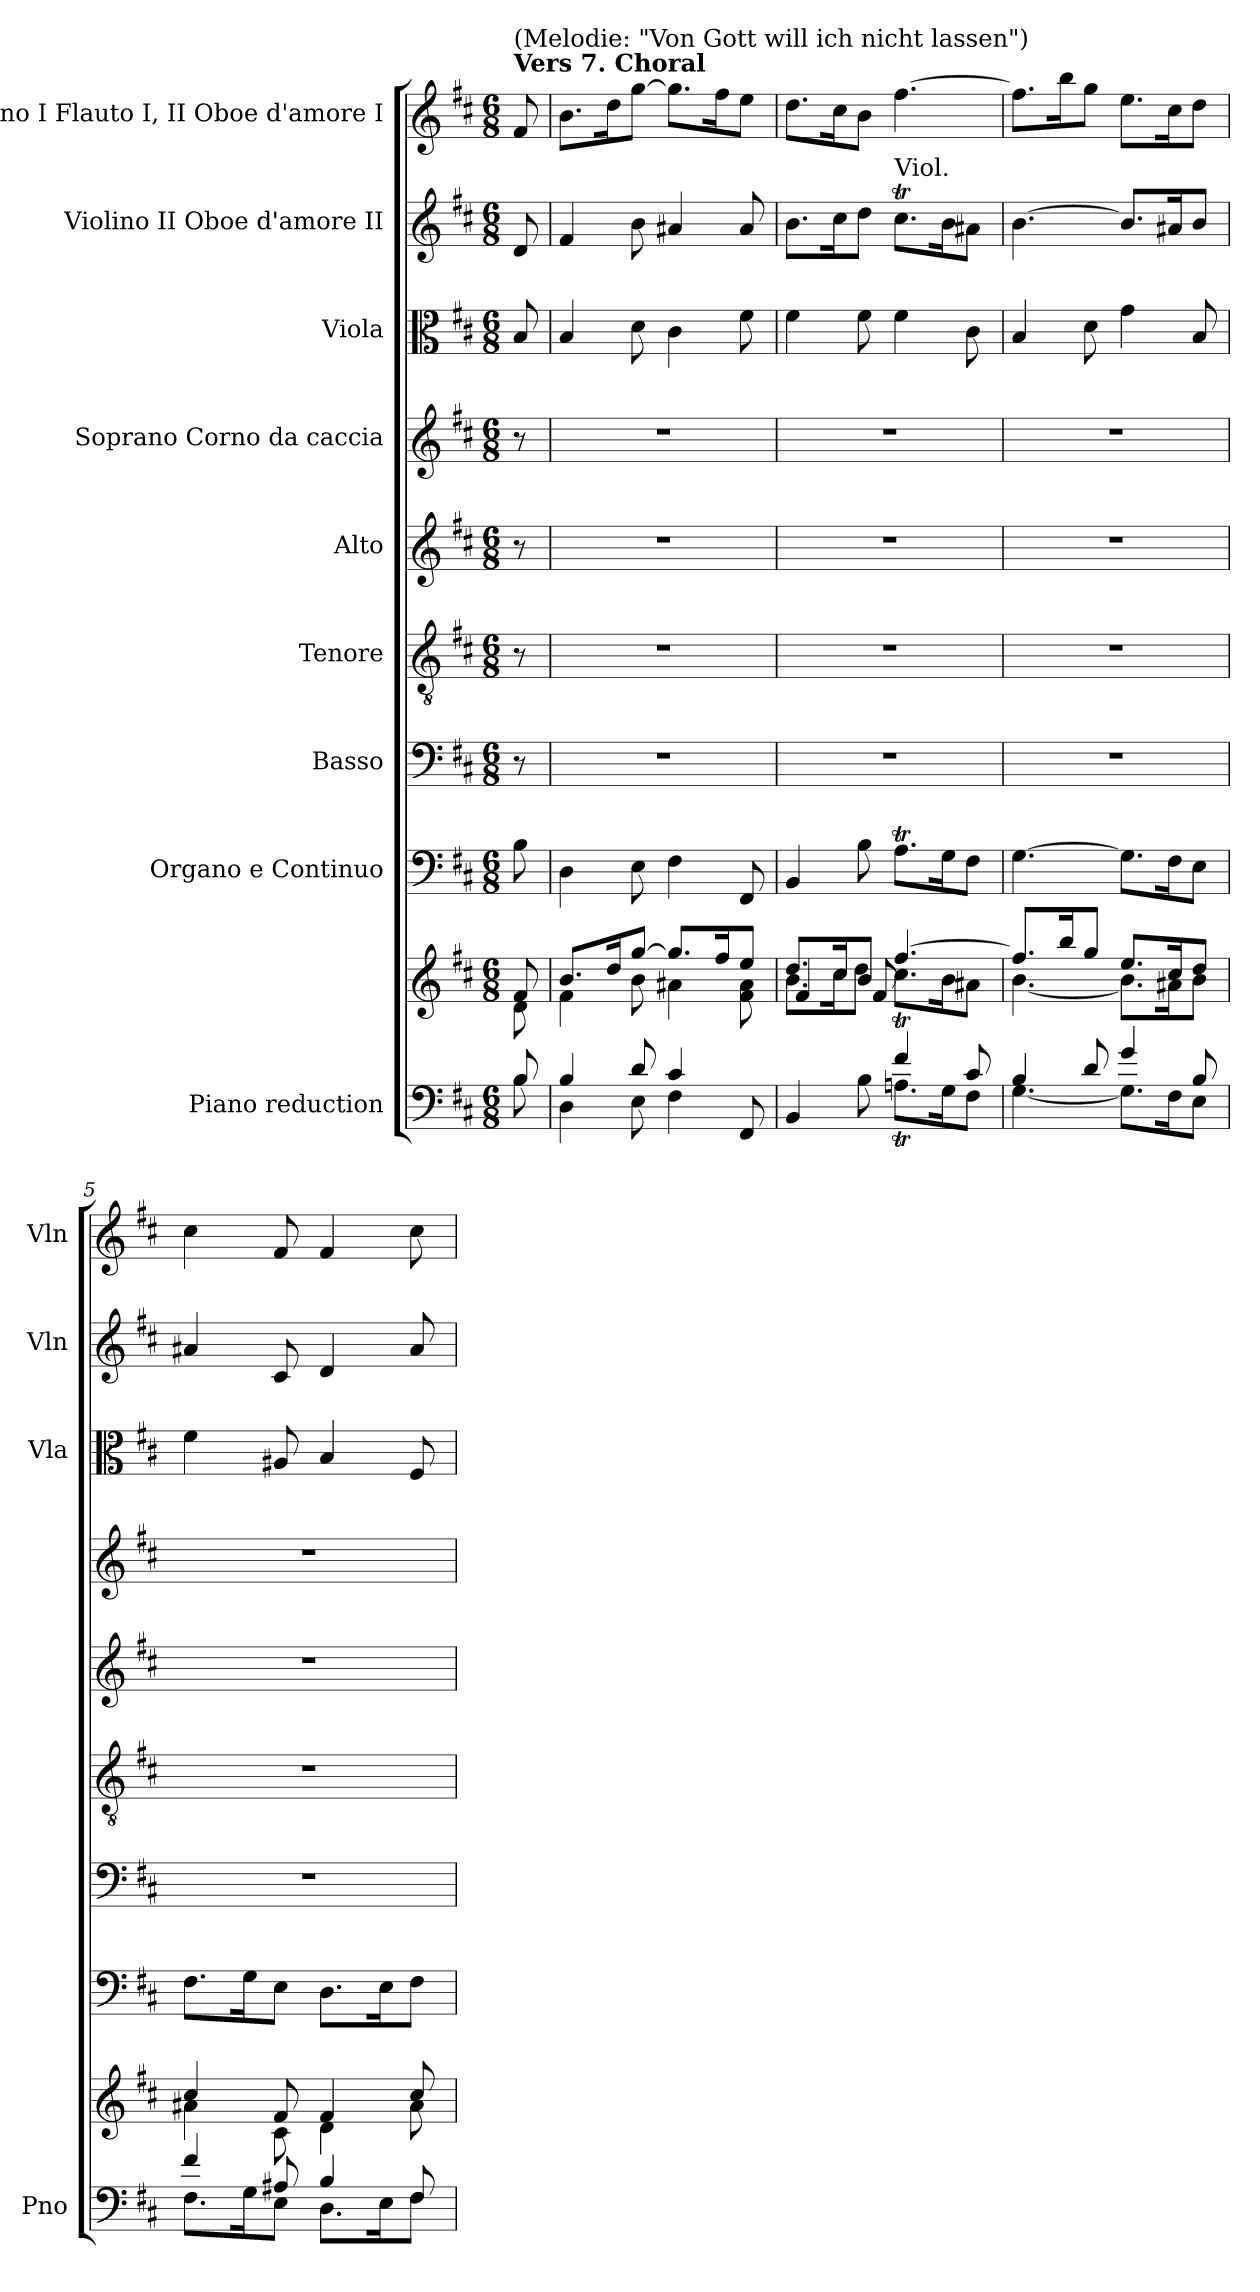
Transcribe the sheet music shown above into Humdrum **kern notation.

**kern	**kern	**kern	**kern	**kern	**kern	**kern	**kern	**kern	**kern
*part9	*part9	*part8	*part7	*part6	*part5	*part4	*part3	*part2	*part1
*staff10	*staff9	*staff8	*staff7	*staff6	*staff5	*staff4	*staff3	*staff2	*staff1
*I"Piano reduction	*	*I"Organo e Continuo	*I"Basso	*I"Tenore	*I"Alto	*I"Soprano Corno da caccia	*I"Viola	*I"Violino II Oboe d'amore II	*I"Violino I Flauto I, II Oboe d'amore I
*I'Pno	*	*	*	*	*	*	*I'Vla	*I'Vln	*I'Vln
*clefF4	*clefG2	*clefF4	*clefF4	*clefGv2	*clefG2	*clefG2	*clefC3	*clefG2	*clefG2
*k[f#c#]	*k[f#c#]	*k[f#c#]	*k[f#c#]	*k[f#c#]	*k[f#c#]	*k[f#c#]	*k[f#c#]	*k[f#c#]	*k[f#c#]
*M6/8	*M6/8	*M6/8	*M6/8	*M6/8	*M6/8	*M6/8	*M6/8	*M6/8	*M6/8
=1	=1	=1	=1	=1	=1	=1	=1	=1	=1
*^	*^	*	*	*	*	*	*	*	*
!	!	!	!	!	!	!	!	!	!	!	!LO:TX:a:B:t=Vers 7. Choral
!	!	!	!	!	!	!	!	!	!	!	!LO:TX:a:t=(Melodie&colon; "Von Gott will ich nicht lassen")
8B/	8B\	8f#/	8d\	8B\	8r	8r	8r	8r	8B/	8d/	8f#/
=2	=2	=2	=2	=2	=2	=2	=2	=2	=2	=2	=2
4B/	4D\	8.b/L	4f#\	4D\	2.r	2.r	2.r	2.r	4B/	4f#/	8.b\L
.	.	16dd/K	.	.	.	.	.	.	.	.	16dd\K
8d/	8E\	[8gg/J	8b\	8E\	.	.	.	.	8d\	8b\	[8gg\J
4c#/	4F#\	8.gg/L]	4a#X\	4F#\	.	.	.	.	4c#\	4a#X/	8.gg\L]
.	.	16ff#/K	.	.	.	.	.	.	.	.	16ff#\K
8FF#/	8ryy	8ee/J	8f#\ 8a#\	8FF#/	.	.	.	.	8f#\	8a#/	8ee\J
=3	=3	=3	=3	=3	=3	=3	=3	=3	=3	=3	=3
*	*	*	*^	*	*	*	*	*	*	*	*
4.ryy	4BB/	8.dd/L	8.b\L	4f#/	4BB/	2.r	2.r	2.r	2.r	4f#\	8.b\L	8.dd\L
.	.	16cc#/K	16cc#\K	.	.	.	.	.	.	.	16cc#\K	16cc#\K
.	8B\	8b/J	8dd\J	8f#/	8B\	.	.	.	.	8f#\	8dd\J	8b\J
!	!	!	!	!	!	!	!	!	!	!	!LO:TX:a:t=Viol.	!
4f#/	8.AnT\L	[4.ff#/	8.cc#t\L	4.ryy	8.AT\L	.	.	.	.	4f#\	8.cc#t\L	[4.ff#\
.	16G\K	.	16b\K	.	16G\K	.	.	.	.	.	16b\K	.
8c#/	8F#\J	.	8a#X\J	.	8F#\J	.	.	.	.	8c#\	8a#X\J	.
*	*	*	*v	*v	*	*	*	*	*	*	*	*
=4	=4	=4	=4	=4	=4	=4	=4	=4	=4	=4	=4
4B/	[4.G\	8.ff#/L]	[4.b\	[4.G\	2.r	2.r	2.r	2.r	4B/	[4.b\	8.ff#\L]
.	.	16bb/K	.	.	.	.	.	.	.	.	16bb\K
8d/	.	8gg/J	.	.	.	.	.	.	8d\	.	8gg\J
4g/	8.G\L]	8.ee/L	8.b\L]	8.G\L]	.	.	.	.	4g\	8.b/L]	8.ee\L
.	16F#\K	16cc#/K	16a#X\K	16F#\K	.	.	.	.	.	16a#X/K	16cc#\K
8B/	8E\J	8dd/J	8b\J	8E\J	.	.	.	.	8B/	8b/J	8dd\J
=5	=5	=5	=5	=5	=5	=5	=5	=5	=5	=5	=5
4f#/	8.F#\L	4cc#/	4a#X\	8.F#\L	2.r	2.r	2.r	2.r	4f#\	4a#X/	4cc#\
.	16G\K	.	.	16G\K	.	.	.	.	.	.	.
8A#X/	8E\J	8f#/	8c#\	8E\J	.	.	.	.	8A#X/	8c#/	8f#/
4B/	8.D\L	4f#/	4d\	8.D\L	.	.	.	.	4B/	4d/	4f#/
.	16E\K	.	.	16E\K	.	.	.	.	.	.	.
8F#/	8F#\J	8cc#/	8a#\	8F#\J	.	.	.	.	8F#/	8a#/	8cc#\
*v	*v	*	*	*	*	*	*	*	*	*	*
*	*v	*v	*	*	*	*	*	*	*	*
=	=	=	=	=	=	=	=	=	=
*-	*-	*-	*-	*-	*-	*-	*-	*-	*-
